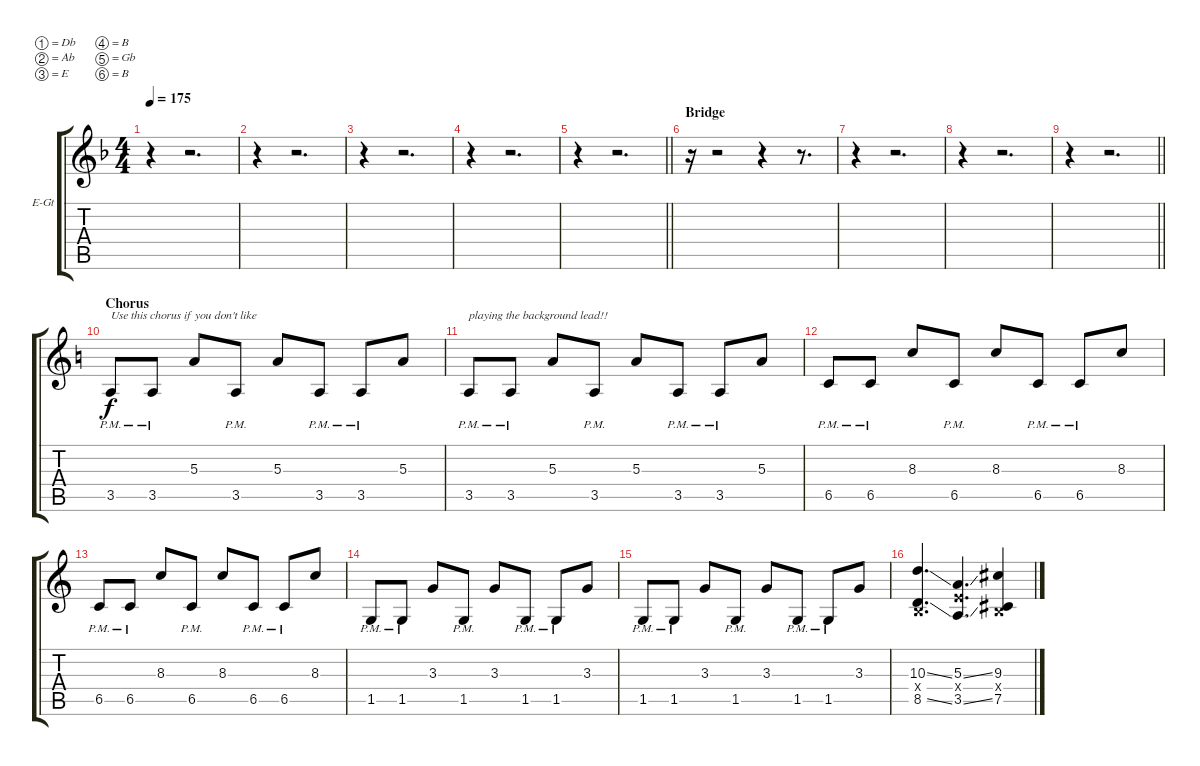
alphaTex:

\bracketExtendMode groupsimilarinstruments
\firstSystemTrackNameOrientation horizontal
\otherSystemsTrackNameOrientation horizontal
\track ("Jim Root: Improvised Chorus" "E-Gt") {instrument distortionguitar}
\staff {score tabs}
\tuning (Db4 Ab3 E3 B2 Gb2 B1)
\ts (4 4)
\tempo 175
\clef g2
\ks f
r.4{dy f} r.2{d} |
r.4 r.2{d} |
r.4 r.2{d} |
r.4 r.2{d} |
\barLineRight lightlight
r.4 r.2{d} |
\section ("" "Bridge")
r.16 r.2 r.4 r.8{d} |
r.4 r.2{d} |
r.4 r.2{d} |
\barLineRight lightlight
r.4 r.2{d} |
\section ("" "Chorus")
\ks c
3.5{pm}.8{txt "Use this chorus if you don't like"} 3.5{pm}.8 5.3.8 3.5{pm}.8 5.3.8 3.5{pm}.8 3.5{pm}.8 5.3.8 |
3.5{pm}.8{txt "playing the background lead!!"} 3.5{pm}.8 5.3.8 3.5{pm}.8 5.3.8 3.5{pm}.8 3.5{pm}.8 5.3.8 |
6.5{pm}.8 6.5{pm}.8 8.3.8 6.5{pm}.8 8.3.8 6.5{pm}.8 6.5{pm}.8 8.3.8 |
6.5{pm}.8 6.5{pm}.8 8.3.8 6.5{pm}.8 8.3.8 6.5{pm}.8 6.5{pm}.8 8.3.8 |
1.5{pm}.8 1.5{pm}.8 3.3.8 1.5{pm}.8 3.3.8 1.5{pm}.8 1.5{pm}.8 3.3.8 |
1.5{pm}.8 1.5{pm}.8 3.3.8 1.5{pm}.8 3.3.8 1.5{pm}.8 1.5{pm}.8 3.3.8 |
(10.3{ss} 0.4{x} 8.5{ss}).4{d} (5.3{ss} 5.4{x} 3.5{ss}).4{d} (9.3 0.4{x} 7.5).4
